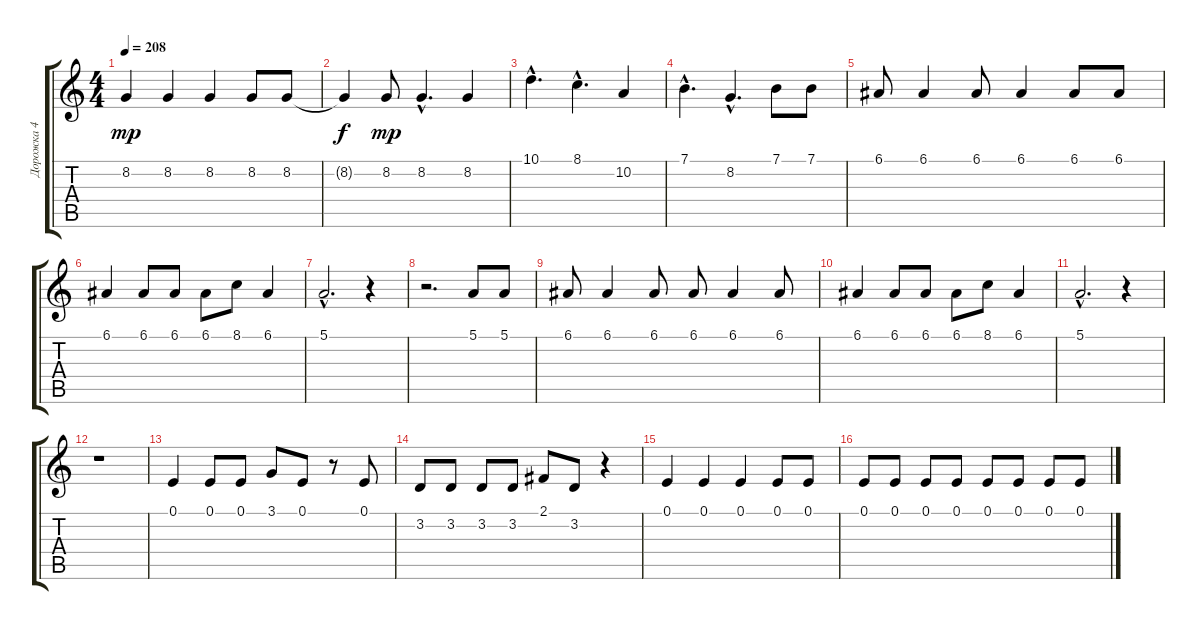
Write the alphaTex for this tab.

\track ("Дорожка 4" "Дорожка 4") {instrument baritonesax}
\staff {score tabs}
\tuning (E4 B3 G3 D3 A2 E2) {hide}
\ts (4 4)
\tempo 208
\clef g2
\ks c
8.2.4{dy mp} 8.2.4 8.2.4 8.2.8 8.2.8 |
8.2{t}.4{dy f} 8.2.8{dy mp} 8.2{hac}.4{d} 8.2.4 |
10.1{hac}.4{d} 8.1{hac}.4{d} 10.2.4 |
7.1{hac}.4{d} 8.2{hac}.4{d} 7.1.8 7.1.8 |
6.1.8 6.1.4 6.1.8 6.1.4 6.1.8 6.1.8 |
6.1.4 6.1.8 6.1.8 6.1.8 8.1.8 6.1.4 |
5.1{hac}.2{d} r.4 |
r.2{d} 5.1.8 5.1.8 |
6.1.8 6.1.4 6.1.8 6.1.8 6.1.4 6.1.8 |
6.1.4 6.1.8 6.1.8 6.1.8 8.1.8 6.1.4 |
5.1{hac}.2{d} r.4 |
r.1 |
0.1.4 0.1.8 0.1.8 3.1.8 0.1.8 r.8 0.1.8 |
3.2.8 3.2.8 3.2.8 3.2.8 2.1.8 3.2.8 r.4 |
0.1.4 0.1.4 0.1.4 0.1.8 0.1.8 |
0.1.8 0.1.8 0.1.8 0.1.8 0.1.8 0.1.8 0.1.8 0.1.8
